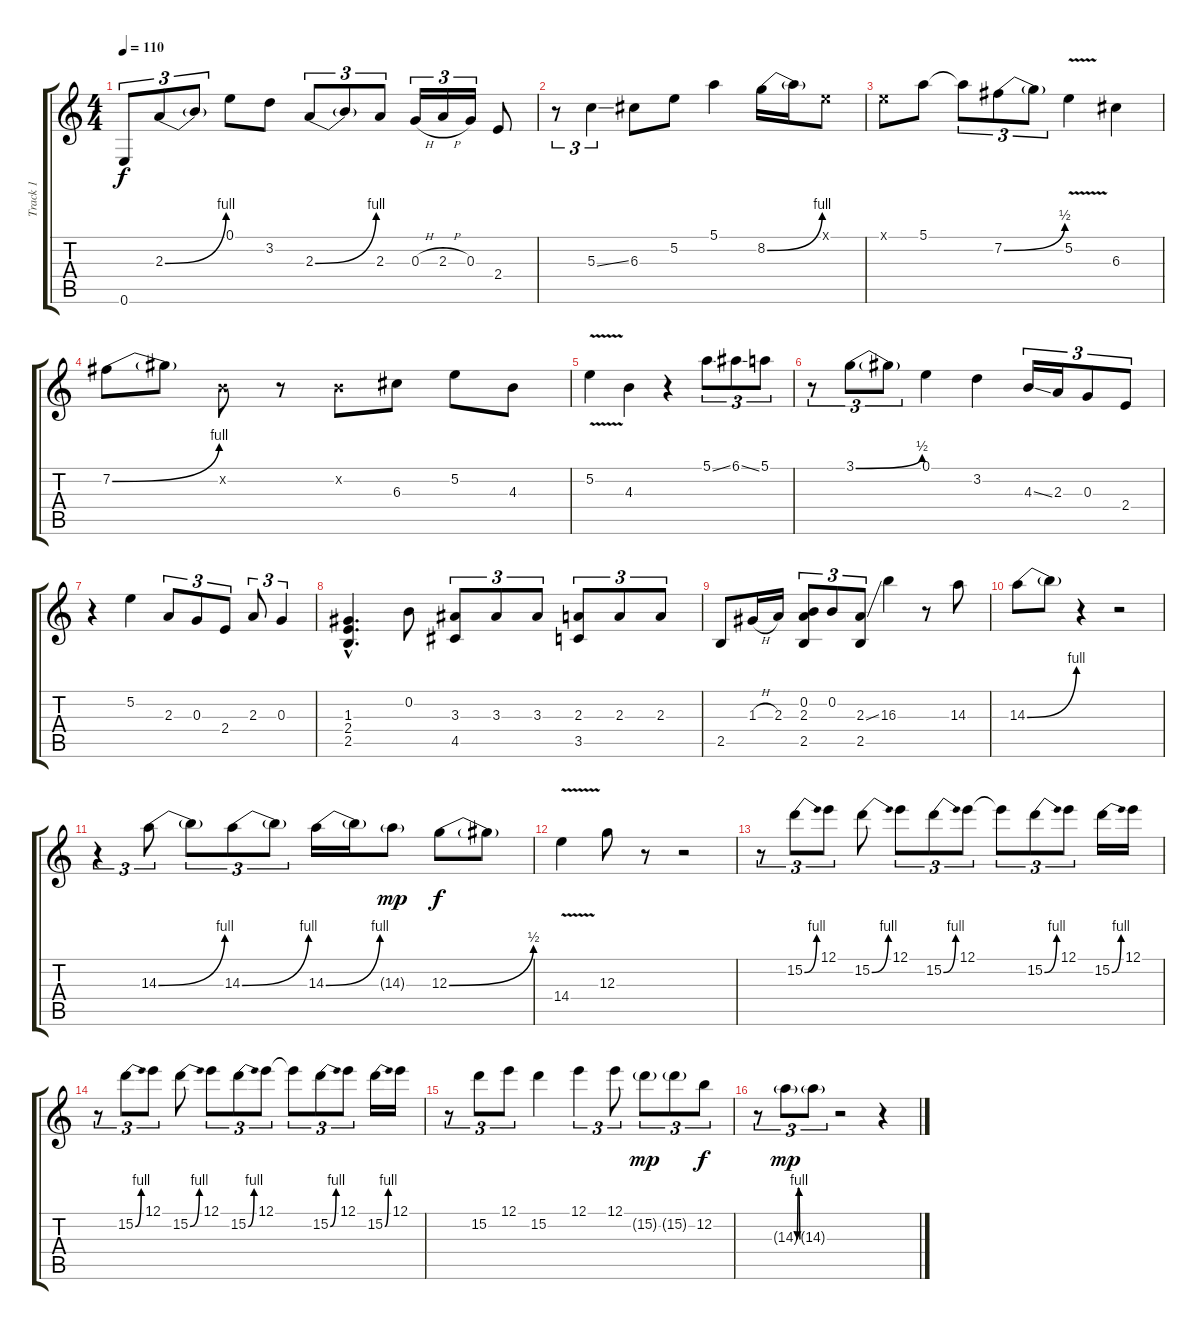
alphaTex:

\track ("Track 1" "Track 1") {instrument electricguitarclean}
\staff {score tabs}
\tuning (E4 B3 G3 D3 A2 E2) {hide}
\ts (4 4)
\tempo 110
\clef g2
\ks c
0.6.8{tu (3 2) dy f} 2.3{be (bend 0 0 60 4)}.8{tu (3 2)} 2.3{t}.8{tu (3 2)} 0.1.8 3.2.8 2.3{be (bend 0 0 60 4)}.8{tu (3 2)} 2.3{t}.8{tu (3 2)} 2.3.8{tu (3 2)} 0.3{h}.16{tu (3 2)} 2.3{h}.16{tu (3 2)} 0.3.16{tu (3 2)} 2.4.8 |
r.8{tu (3 2)} 5.3{ss}.4{tu (3 2)} 6.3.8 5.2.8 5.1.4 8.2{be (bend 0 0 60 4)}.16 8.2{t}.16 0.1{x}.8 |
0.1{x}.8 5.1.8 5.1{t}.8{tu (3 2)} 7.2{be (bend 0 0 60 2)}.8{tu (3 2)} 7.2{t}.8{tu (3 2)} 5.2{v}.4 6.3.4 |
7.2{be (bend 0 0 60 4)}.8 7.2{t}.8 0.2{x}.8 r.8 0.2{x}.8 6.3.8 5.2.8 4.3.8 |
5.2{v}.4 4.3.4 r.4 5.1{ss}.8{tu (3 2)} 6.1{ss}.8{tu (3 2)} 5.1.8{tu (3 2)} |
r.8{tu (3 2)} 3.1{be (bend 0 0 60 2)}.8{tu (3 2)} 3.1{t}.8{tu (3 2)} 0.1.4 3.2.4 4.3{ss}.16{tu (3 2)} 2.3.16{tu (3 2)} 0.3.8{tu (3 2)} 2.4.8{tu (3 2)} |
r.4 5.2.4 2.3.8{tu (3 2)} 0.3.8{tu (3 2)} 2.4.8{tu (3 2)} 2.3.8{tu (3 2)} 0.3.4{tu (3 2)} |
(1.3{hac} 2.4{hac} 2.5{hac}).4{d} 0.2.8 (3.3 4.5).8{tu (3 2)} 3.3.8{tu (3 2)} 3.3.8{tu (3 2)} (2.3 3.5).8{tu (3 2)} 2.3.8{tu (3 2)} 2.3.8{tu (3 2)} |
2.5.8 1.3{h}.16 2.3.16 (0.2 2.3 2.5).8{tu (3 2)} 0.2.8{tu (3 2)} (2.3{ss} 2.5).8{tu (3 2)} 16.3.4 r.8 14.3.8 |
14.3{be (bend 0 0 60 4)}.8 14.3{t}.8 r.4 r.2 |
r.4{tu (3 2)} 14.3{be (bend 0 0 60 4)}.8{tu (3 2)} 14.3{t}.8{tu (3 2)} 14.3{be (bend 0 0 60 4)}.8{tu (3 2)} 14.3{t}.8{tu (3 2)} 14.3{be (bend 0 0 60 4)}.16 14.3{t}.16 14.3{g}.8{dy mp} 12.3{be (bend 0 0 60 2)}.8{dy f} 12.3{t}.8 |
14.4{v}.4 12.3.8 r.8 r.2 |
r.8{tu (3 2)} 15.2{be (bend 0 0 60 4)}.8{tu (3 2)} 12.1.8{tu (3 2)} 15.2{be (bend 0 0 60 4)}.8 12.1.8{tu (3 2)} 15.2{be (bend 0 0 60 4)}.8{tu (3 2)} 12.1.8{tu (3 2)} 12.1{t}.8{tu (3 2)} 15.2{be (bend 0 0 60 4)}.8{tu (3 2)} 12.1.8{tu (3 2)} 15.2{be (bend 0 0 60 4)}.16 12.1.16 |
r.8{tu (3 2)} 15.2{be (bend 0 0 60 4)}.8{tu (3 2)} 12.1.8{tu (3 2)} 15.2{be (bend 0 0 60 4)}.8 12.1.8{tu (3 2)} 15.2{be (bend 0 0 60 4)}.8{tu (3 2)} 12.1.8{tu (3 2)} 12.1{t}.8{tu (3 2)} 15.2{be (bend 0 0 60 4)}.8{tu (3 2)} 12.1.8{tu (3 2)} 15.2{be (bend 0 0 60 4)}.16 12.1.16 |
r.8{tu (3 2)} 15.2.8{tu (3 2)} 12.1.8{tu (3 2)} 15.2.4 12.1.4{tu (3 2)} 12.1.8{tu (3 2)} 15.2{g}.8{tu (3 2) dy mp} 15.2{g}.8{tu (3 2)} 12.2.8{tu (3 2) dy f} |
r.8{tu (3 2)} 14.3{be (custom 0 0 15 4 30 4 45 0 60 0) g}.8{tu (3 2) dy mp} 14.3{g}.8{tu (3 2)} r.2 r.4
